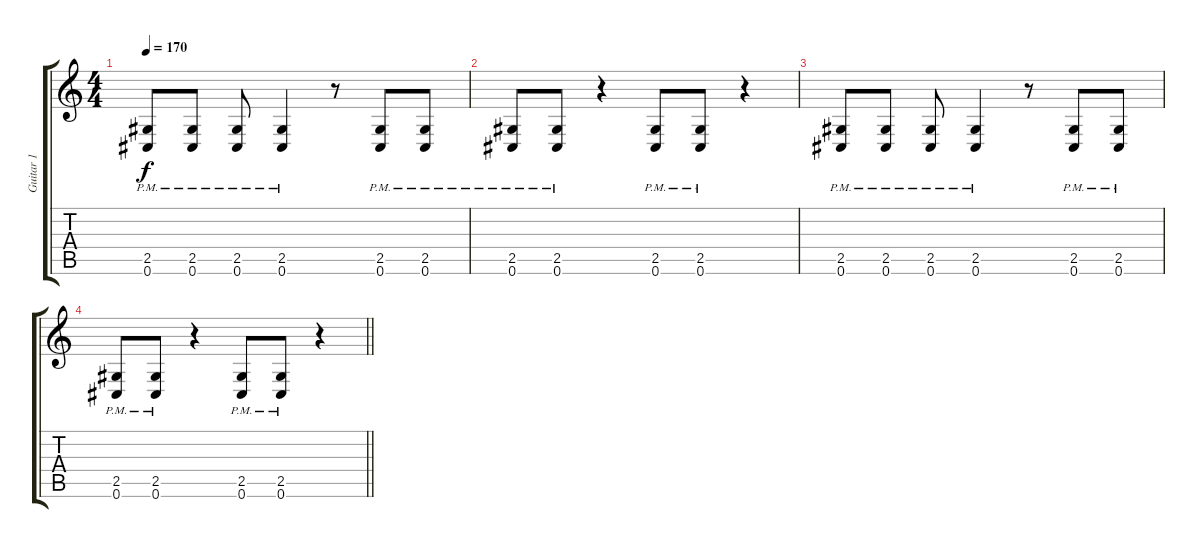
\track ("Guitar 1" "Guitar 1") {instrument electricguitarclean}
\staff {score tabs}
\tuning (C4 Ab3 E3 B2 Gb2 Db2) {hide}
\ts (4 4)
\tempo 170
\clef g2
\ks c
(2.5{pm} 0.6{pm}).8{dy f} (2.5{pm} 0.6{pm}).8 (2.5{pm} 0.6{pm}).8 (2.5{pm} 0.6{pm}).4 r.8 (2.5{pm} 0.6{pm}).8 (2.5{pm} 0.6{pm}).8 |
(2.5{pm} 0.6{pm}).8 (2.5{pm} 0.6{pm}).8 r.4 (2.5{pm} 0.6{pm}).8 (2.5{pm} 0.6{pm}).8 r.4 |
(2.5{pm} 0.6{pm}).8 (2.5{pm} 0.6{pm}).8 (2.5{pm} 0.6{pm}).8 (2.5{pm} 0.6{pm}).4 r.8 (2.5{pm} 0.6{pm}).8 (2.5{pm} 0.6{pm}).8 |
\barLineRight lightlight
(2.5{pm} 0.6{pm}).8 (2.5{pm} 0.6{pm}).8 r.4 (2.5{pm} 0.6{pm}).8 (2.5{pm} 0.6{pm}).8 r.4
